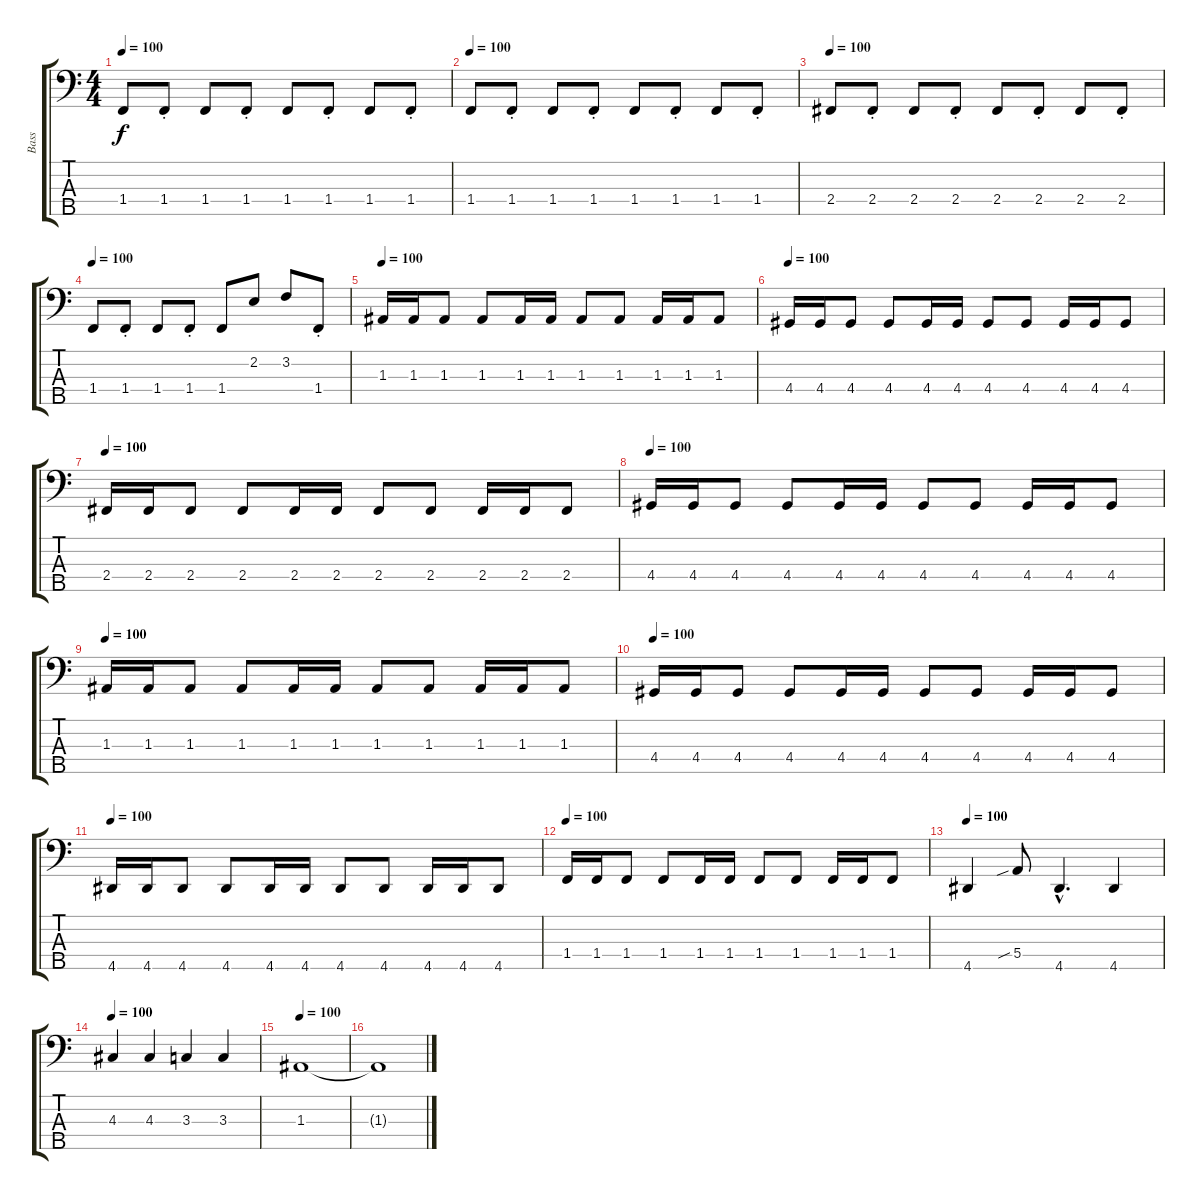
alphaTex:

\track ("Bass" "Bass") {instrument electricbasspick}
\staff {score tabs}
\tuning (G2 D2 A1 E1 B0) {hide}
\ts (4 4)
\tempo 100
\clef f4
\ks c
1.4.8{dy f} 1.4{st}.8 1.4.8 1.4{st}.8 1.4.8 1.4{st}.8 1.4.8 1.4{st}.8 |
\tempo 100
1.4.8 1.4{st}.8 1.4.8 1.4{st}.8 1.4.8 1.4{st}.8 1.4.8 1.4{st}.8 |
\tempo 100
2.4.8 2.4{st}.8 2.4.8 2.4{st}.8 2.4.8 2.4{st}.8 2.4.8 2.4{st}.8 |
\tempo 100
1.4.8 1.4{st}.8 1.4.8 1.4{st}.8 1.4.8 2.2.8 3.2.8 1.4{st}.8 |
\tempo 100
1.3.16 1.3.16 1.3.8 1.3.8 1.3.16 1.3.16 1.3.8 1.3.8 1.3.16 1.3.16 1.3.8 |
\tempo 100
4.4.16 4.4.16 4.4.8 4.4.8 4.4.16 4.4.16 4.4.8 4.4.8 4.4.16 4.4.16 4.4.8 |
\tempo 100
2.4.16 2.4.16 2.4.8 2.4.8 2.4.16 2.4.16 2.4.8 2.4.8 2.4.16 2.4.16 2.4.8 |
\tempo 100
4.4.16 4.4.16 4.4.8 4.4.8 4.4.16 4.4.16 4.4.8 4.4.8 4.4.16 4.4.16 4.4.8 |
\tempo 100
1.3.16 1.3.16 1.3.8 1.3.8 1.3.16 1.3.16 1.3.8 1.3.8 1.3.16 1.3.16 1.3.8 |
\tempo 100
4.4.16 4.4.16 4.4.8 4.4.8 4.4.16 4.4.16 4.4.8 4.4.8 4.4.16 4.4.16 4.4.8 |
\tempo 100
4.5.16 4.5.16 4.5.8 4.5.8 4.5.16 4.5.16 4.5.8 4.5.8 4.5.16 4.5.16 4.5.8 |
\tempo 100
1.4.16 1.4.16 1.4.8 1.4.8 1.4.16 1.4.16 1.4.8 1.4.8 1.4.16 1.4.16 1.4.8 |
\tempo 100
4.5.4 5.4{sib}.8 4.5{hac}.4{d} 4.5.4 |
\tempo 100
4.3.4 4.3.4 3.3.4 3.3.4 |
\tempo 100
1.3.1 |
1.3{t}.1
